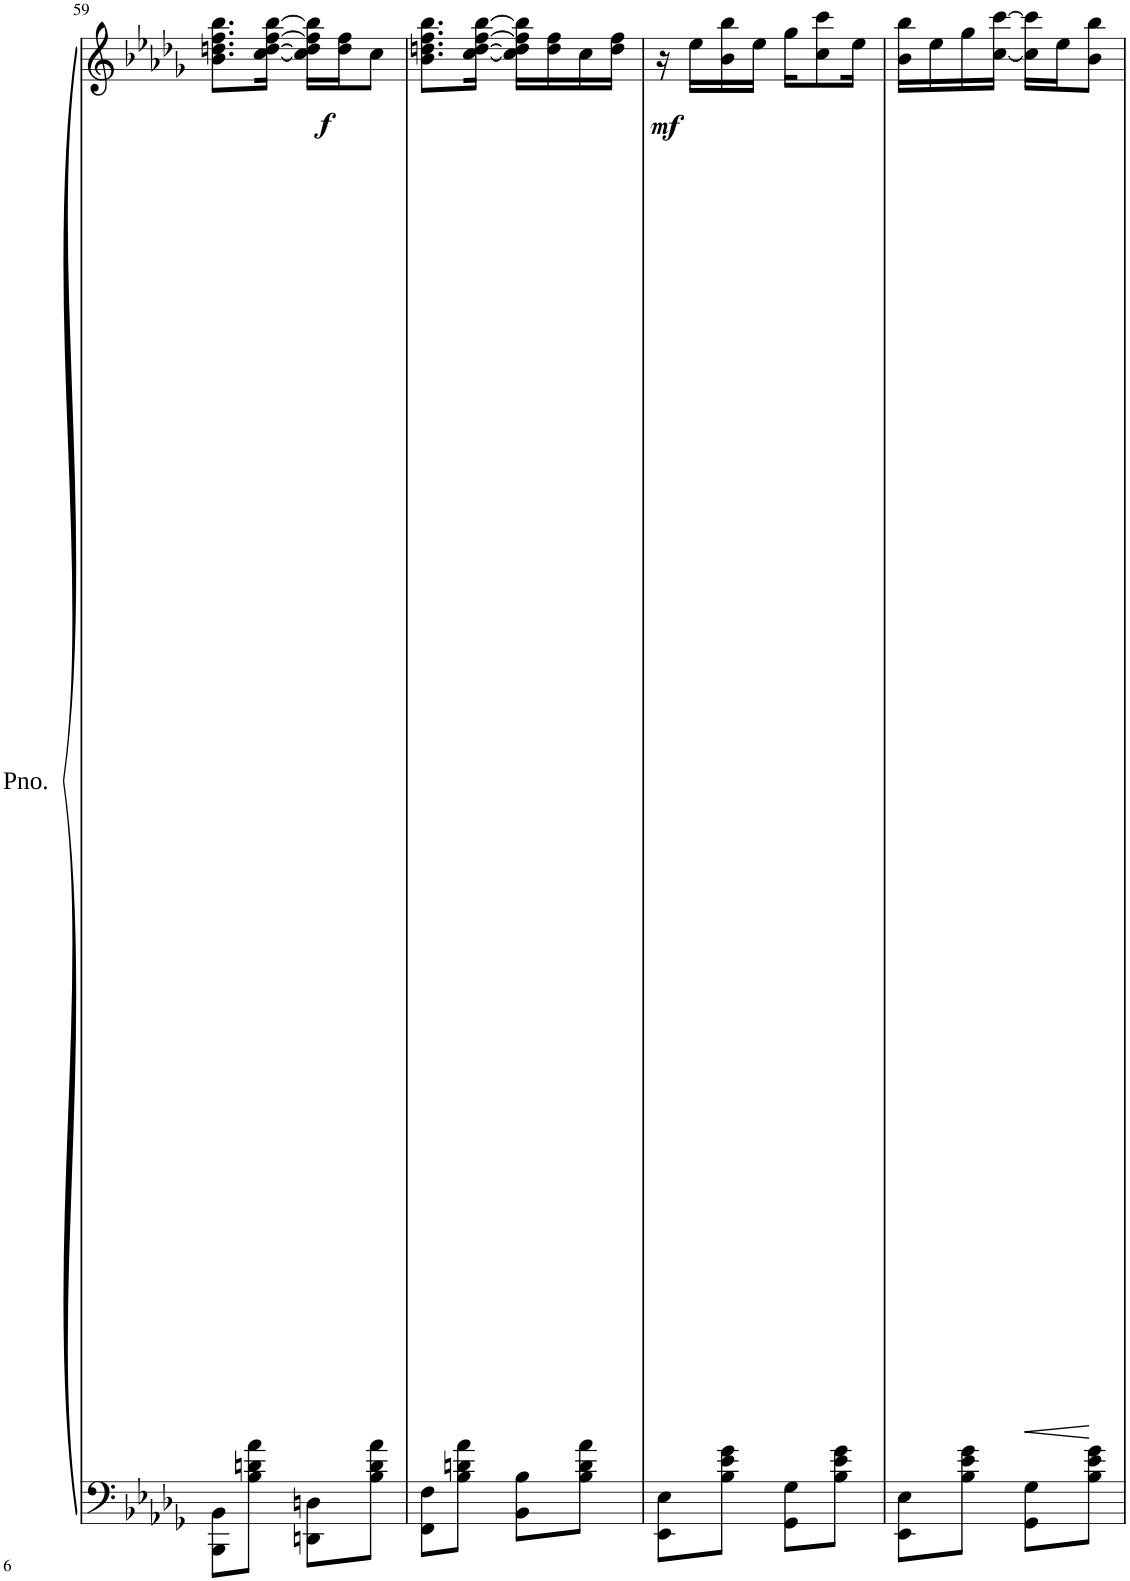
**kern	**kern	**dynam
*part1	*part1	*part1
*staff2	*staff1	*staff1/2
*I"Piano	*	*
*I'Pno.	*	*
!!LO:PB:g=z
*clefF4	*clefG2	*
*k[b-e-a-d-g-]	*k[b-e-a-d-g-]	*
*M2/4	*M2/4	*
=59	=59	=59
!	!	!LO:DY:b
8BBB-\ 8BB-\L	8.b-\ 8.ddn\ 8.ff\ 8.bb-\L	f
8B-\ 8dn\ 8a-\J	.	.
.	[<16cc\ [16dd\ [16ff\ [16bb-\Jk	.
8DDn\ 8Dn\L	16cc\] 16dd\] 16ff\] 16bb-\]LL	.
.	16dd\ 16ff\J	.
8B-\ 8d\ 8a-\J	8cc\J	.
=60	=60	=60
8FF\ 8F\L	8.b-\ 8.ddn\ 8.ff\ 8.bb-\L	.
8B-\ 8dn\ 8a-\J	.	.
.	[<16cc\ [16dd\ [16ff\ [16bb-\Jk	.
8BB-\ 8B-\L	16cc\] 16dd\] 16ff\] 16bb-\]LL	.
.	16dd\ 16ff\	.
8B-\ 8d\ 8a-\J	16cc\	.
.	16dd\ 16ff\JJ	.
=61	=61	=61
!	!	!LO:DY:b
8EE-\ 8E-\L	16r	mf
.	16ee-\LL	.
8B-\ 8e-\ 8g-\J	16b-\ 16bb-\	.
.	16ee-\JJ	.
8GG-\ 8G-\L	16gg-\KL	.
.	8cc\ 8ccc\	.
8B-\ 8e-\ 8g-\J	.	.
.	16ee-\Jk	.
=62	=62	=62
8EE-\ 8E-\L	16b-\ 16bb-\LL	.
.	16ee-\	.
8B-\ 8e-\ 8g-\J	16gg-\	.
.	[<16cc\ [16ccc\JJ	.
!	!	!LO:HP:b
8GG-\ 8G-\L	16cc\] 16ccc\]LL	<
.	16ee-\J	.
8B-\ 8e-\ 8g-\J	8b-\ 8bb-\J	[
=	=	=
*-	*-	*-
